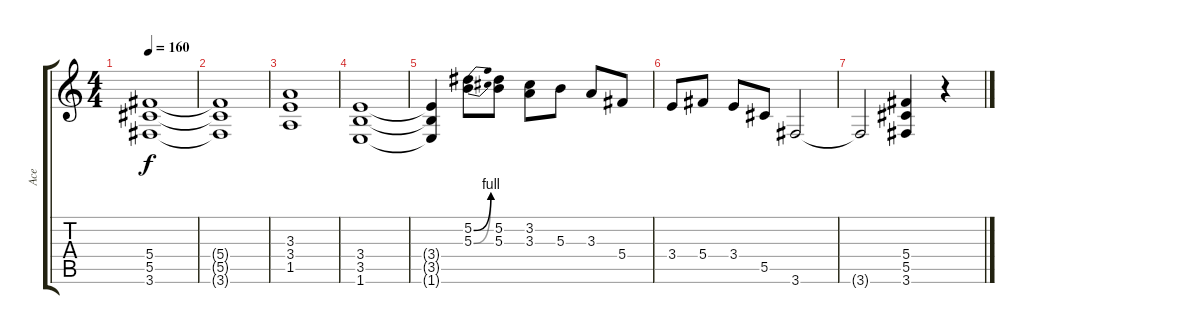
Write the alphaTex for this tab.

\track ("Ace" "Ace") {instrument distortionguitar}
\staff {score tabs}
\tuning (Eb4 Bb3 Gb3 Db3 Ab2 Eb2) {hide}
\ts (4 4)
\tempo 160
\clef g2
\ks c
(5.4 5.5 3.6).1{dy f} |
(5.4{t} 5.5{t} 3.6{t}).1 |
(3.3 3.4 1.5).1 |
(3.4 3.5 1.6).1 |
(3.4{t} 3.5{t} 1.6{t}).4 (5.2{be (bend 0 0 60 4)} 5.3{be (bend 0 0 60 4)}).8 (5.2 5.3).8 (3.2 3.3).8 5.3.8 3.3.8 5.4.8 |
3.4.8 5.4.8 3.4.8 5.5.8 3.6.2 |
3.6{t}.2 (5.4 5.5 3.6).4 r.4
